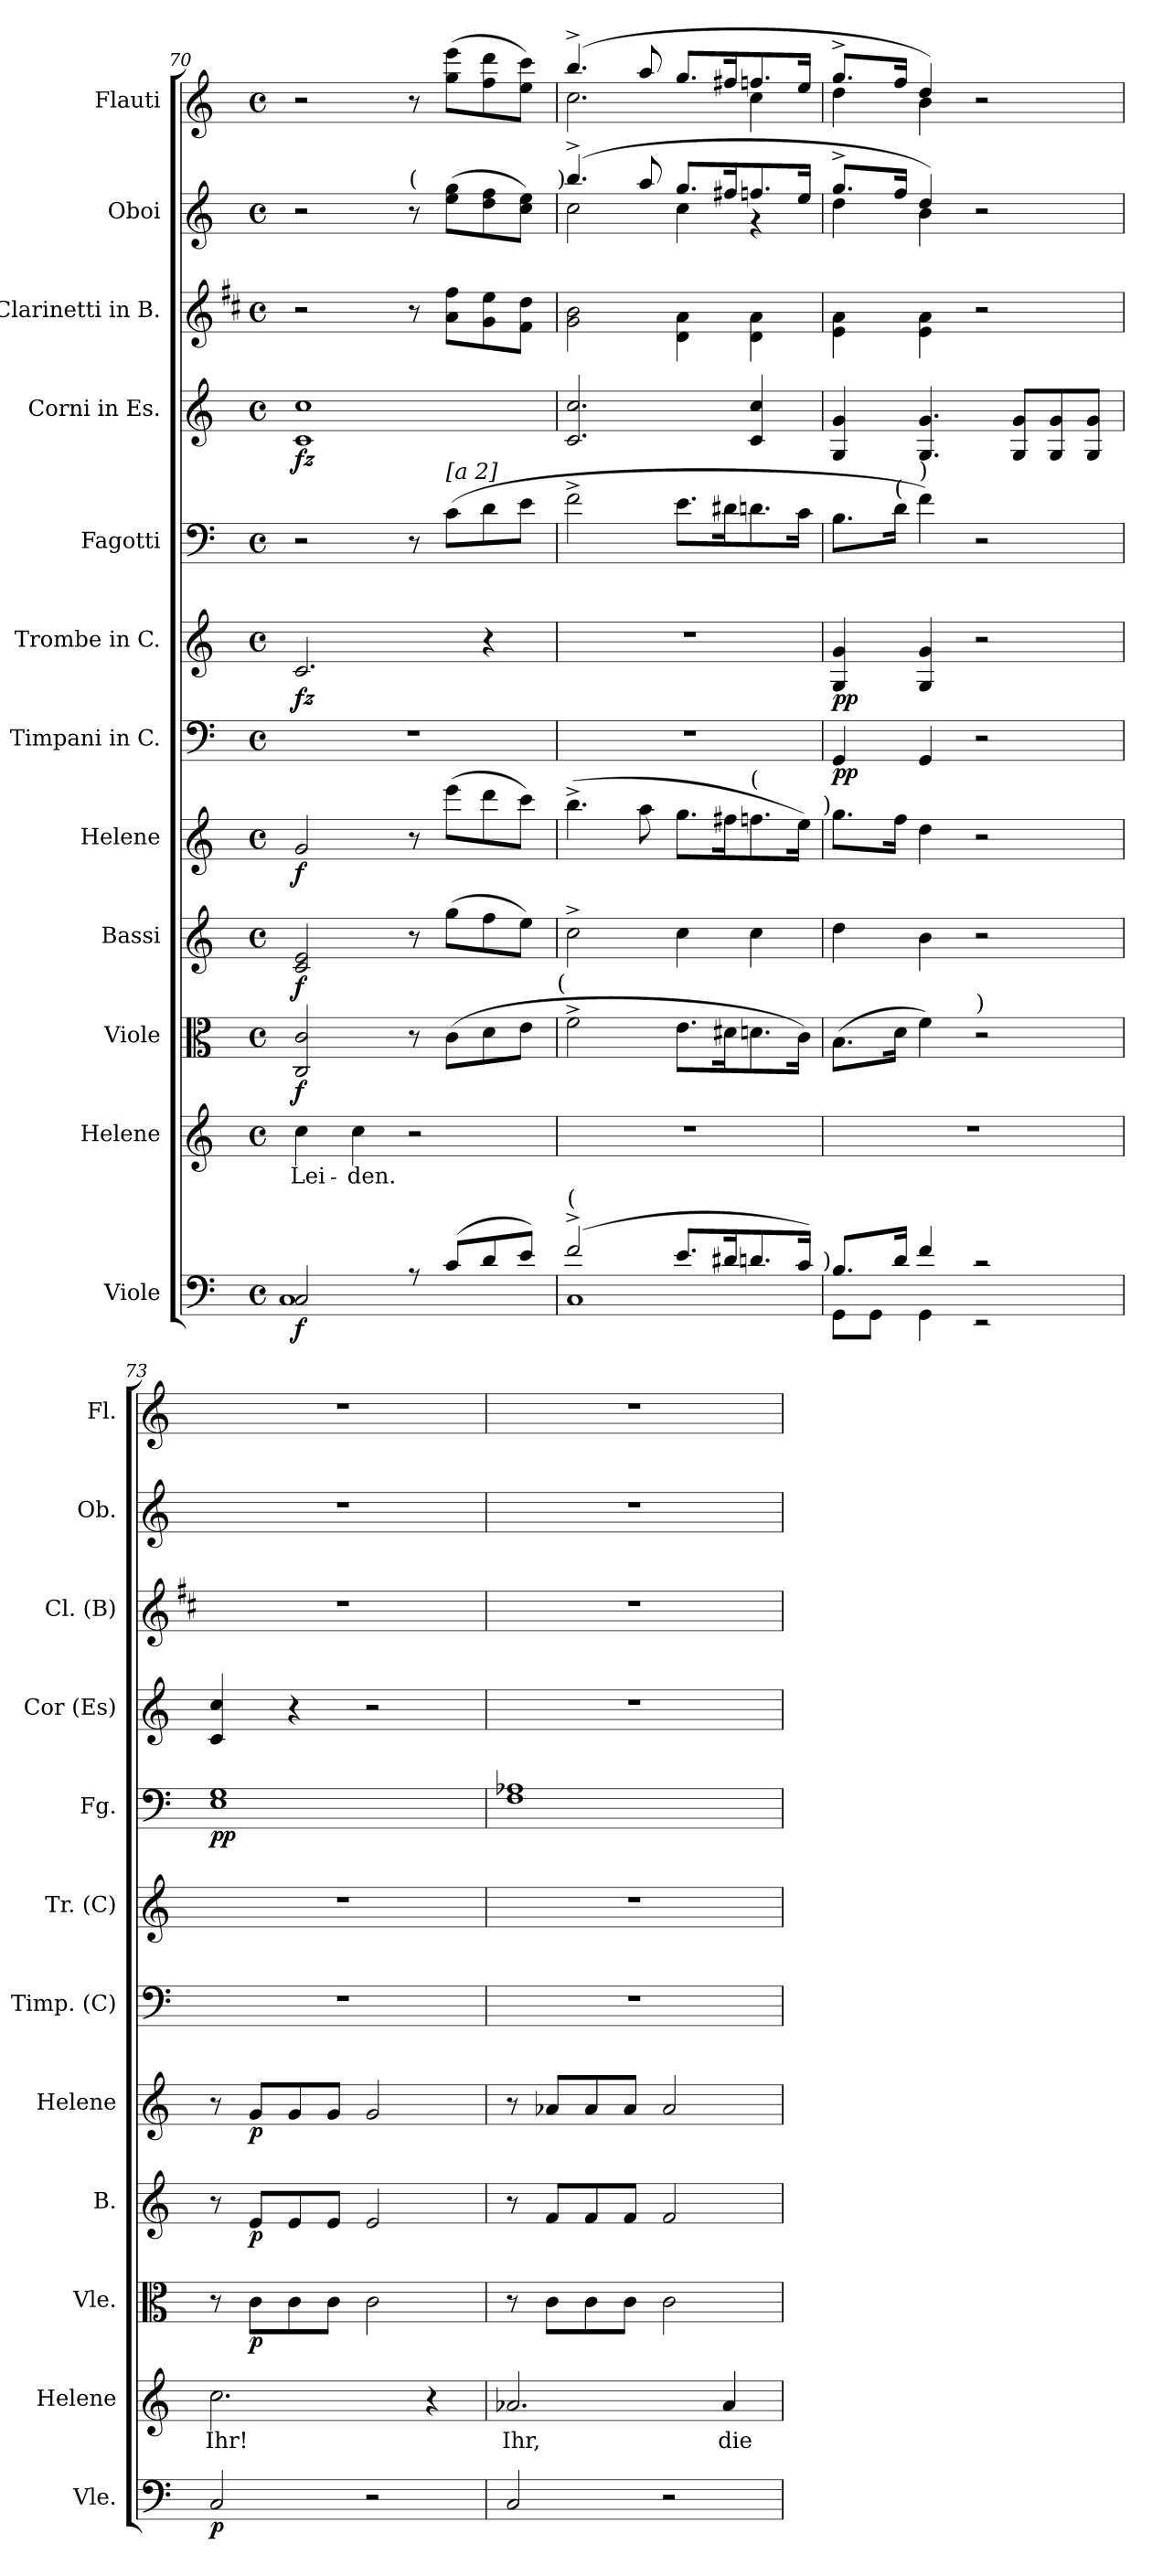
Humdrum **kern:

**kern	**dynam	**kern	**text	**kern	**dynam	**kern	**dynam	**kern	**dynam	**kern	**dynam	**kern	**dynam	**kern	**dynam	**kern	**dynam	**kern	**kern	**kern
*part12	*part12	*part11	*part11	*part10	*part10	*part9	*part9	*part8	*part8	*part7	*part7	*part6	*part6	*part5	*part5	*part4	*part4	*part3	*part2	*part1
*staff12	*staff12	*staff11	*staff11	*staff10	*staff10	*staff9	*staff9	*staff8	*staff8	*staff7	*staff7	*staff6	*staff6	*staff5	*staff5	*staff4	*staff4	*staff3	*staff2	*staff1
*I"Viole	*	*I"Helene	*	*I"Viole	*	*I"Bassi	*	*I"Helene	*	*I"Timpani in C.	*	*I"Trombe in C.	*	*I"Fagotti	*	*I"Corni in Es.	*	*I"Clarinetti in B.	*I"Oboi	*I"Flauti
*I'Vle.	*	*I'Helene	*	*I'Vle.	*	*I'B.	*	*I'Helene	*	*I'Timp. (C)	*	*I'Tr. (C)	*	*I'Fg.	*	*I'Cor (Es)	*	*I'Cl. (B)	*I'Ob.	*I'Fl.
*clefF4	*	*clefG2	*	*clefC3	*	*clefG2	*	*clefG2	*	*clefF4	*	*clefG2	*	*clefF4	*	*clefG2	*	*clefG2	*clefG2	*clefG2
*	*	*	*	*	*	*	*	*	*	*	*	*	*	*	*	*ITrd4c7	*	*ITrd1c2	*	*
*k[]	*	*k[]	*	*k[]	*	*k[]	*	*k[]	*	*k[]	*	*k[]	*	*k[]	*	*k[b-]	*	*k[]	*k[]	*k[]
*C:	*	*C:	*	*C:	*	*C:	*	*C:	*	*C:	*	*C:	*	*C:	*	*F:	*	*C:	*C:	*C:
*M4/4	*	*M4/4	*	*M4/4	*	*M4/4	*	*M4/4	*	*M4/4	*	*M4/4	*	*M4/4	*	*M4/4	*	*M4/4	*M4/4	*M4/4
*met(c)	*	*met(c)	*	*met(c)	*	*met(c)	*	*met(c)	*	*met(c)	*	*met(c)	*	*met(c)	*	*met(c)	*	*met(c)	*met(c)	*met(c)
=70	=70	=70	=70	=70	=70	=70	=70	=70	=70	=70	=70	=70	=70	=70	=70	=70	=70	=70	=70	=70
*^	*	*	*	*	*	*	*	*	*	*	*	*	*	*	*	*	*	*	*	*
!	!	!LO:DY:b	!	!	!	!LO:DY:b	!	!LO:DY:b	!	!LO:DY:b	!	!	!	!LO:DY:b	!	!	!	!LO:DY:b	!	!	!
2C/	1C	f	4cc\	Lei-	2C/ 2c/	f	2c/ 2e/	f	2g/	f	1r	.	2.c	fz	2r	.	1F 1f	fz	2r	2r	2r
.	.	.	4cc\	den.	.	.	.	.	.	.	.	.	.	.	.	.	.	.	.	.	.
!	!	!	!	!	!	!	!	!	!	!	!	!	!	!	!	!	!	!	!	!LO:TX:a:t=(	!
8r	.	.	2r	.	8r	.	8r	.	8r	.	.	.	.	.	8r	.	.	.	8r	8r	8r
!	!	!	!	!	!	!	!	!	!	!	!	!	!	!	!LO:TX:a:t=[a 2]	!	!	!	!	!	!
(>8c/L	.	.	.	.	(>8c\L	.	(>8gg\L	.	(>8eee\L	.	.	.	.	.	(>8c\L	.	.	.	8g\ 8ee\L	(>8ee\ 8gg\L	(>8gg\ 8eee\L
8d/	.	.	.	.	8d\	.	8ff\	.	8ddd\	.	.	.	4r	.	8d\	.	.	.	8f\ 8dd\	8dd\ 8ff\	8ff\ 8ddd\
8e/J)	.	.	.	.	8e\J	.	8ee\J)	.	8ccc\J)	.	.	.	.	.	8e\J	.	.	.	8e\ 8cc\J	8cc\ 8ee\J)	8ee\ 8ccc\J)
!	!	!	!	!	!	!	!	!	!	!	!	!	!	!	!	!	!	!	!	!LO:TX:a:t=)	!
!	!	!	!	!	!LO:TX:a:t=(	!	!	!	!	!	!	!	!	!	!	!	!	!	!	!	!
!!LO:PB:g=z
=71	=71	=71	=71	=71	=71	=71	=71	=71	=71	=71	=71	=71	=71	=71	=71	=71	=71	=71	=71	=71	=71
*	*	*	*	*	*	*	*	*	*	*	*	*	*	*	*	*	*	*	*	*^	*^
!LO:TX:a:t=(	!	!	!	!	!	!	!	!	!	!	!	!	!	!	!	!	!	!	!	!	!	!	!
(>2f^>/	1C	.	1r	.	2f^>\	.	2cc^>\	.	(>4.bb^>\	.	1r	.	1r	.	2f^>\	.	2.F/ 2.f/	.	2f\ 2a\	(>4.bb^>/	2cc\	(>4.bb^>/	2.cc\
.	.	.	.	.	.	.	.	.	8aa\	.	.	.	.	.	.	.	.	.	.	8aa/	.	8aa/	.
8.e/L	.	.	.	.	8.e\L	.	4cc\	.	8.gg\L	.	.	.	.	.	8.e\L	.	.	.	4c\ 4g\	8.gg/L	4cc\	8.gg/L	.
16d#X/k	.	.	.	.	16d#X\k	.	.	.	16ff#X\k	.	.	.	.	.	16d#X\k	.	.	.	.	16ff#X/k	.	16ff#X/k	.
!	!	!	!	!	!	!	!	!	!LO:TX:a:t=(	!	!	!	!	!	!	!	!	!	!	!	!	!	!
8.dn/	.	.	.	.	8.dn\	.	4cc\	.	8.ffn\	.	.	.	.	.	8.dn\	.	4F/ 4f/	.	4c\ 4g\	8.ffn/	4r	8.ffn/	4cc\
16c/Jk)	.	.	.	.	16c\Jk)	.	.	.	16ee\Jk)	.	.	.	.	.	16c\Jk	.	.	.	.	16ee/Jk	.	16ee/Jk	.
!	!	!	!	!	!	!	!	!	!LO:TX:a:t=)	!	!	!	!	!	!	!	!	!	!	!	!	!	!
!LO:TX:a:t=)	!	!	!	!	!	!	!	!	!	!	!	!	!	!	!	!	!	!	!	!	!	!	!
=72	=72	=72	=72	=72	=72	=72	=72	=72	=72	=72	=72	=72	=72	=72	=72	=72	=72	=72	=72	=72	=72	=72	=72
!	!	!	!	!	!	!	!	!	!	!	!	!LO:DY:b	!	!LO:DY:b	!	!	!	!	!	!	!	!	!
8.B/L	8GG\L	.	1r	.	(>8.B\L	.	4dd\	.	8.gg\L	.	4GG/	pp	4G/ 4g/	pp	8.B\L	.	4C/ 4c/	.	4d\ 4g\	8.gg^>/L	4dd\	8.gg^>/L	4dd\
.	8GG\J	.	.	.	.	.	.	.	.	.	.	.	.	.	.	.	.	.	.	.	.	.	.
!	!	!	!	!	!	!	!	!	!	!	!	!	!	!	!LO:TX:a:t=(	!	!	!	!	!	!	!	!
16d/Jk	.	.	.	.	16d\Jk	.	.	.	16ff\Jk	.	.	.	.	.	16d\Jk	.	.	.	.	16ff/Jk	.	16ff/Jk	.
!	!	!	!	!	!	!	!	!	!	!	!	!	!	!	!LO:TX:a:t=)	!	!	!	!	!	!	!	!
4f/	4GG\	.	.	.	4f\)	.	4b\	.	4dd\	.	4GG/	.	4G/ 4g/	.	4f\)	.	4.C/ 4.c/	.	4d\ 4g\	4dd/)	4b\	4dd/)	4b\
!	!	!	!	!	!LO:TX:a:t=)	!	!	!	!	!	!	!	!	!	!	!	!	!	!	!	!	!	!
2r	2r	.	.	.	2r	.	2r	.	2r	.	2r	.	2r	.	2r	.	.	.	2r	2r	2ryy	2r	2ryy
.	.	.	.	.	.	.	.	.	.	.	.	.	.	.	.	.	8C/ 8c/L	.	.	.	.	.	.
.	.	.	.	.	.	.	.	.	.	.	.	.	.	.	.	.	8C/ 8c/	.	.	.	.	.	.
.	.	.	.	.	.	.	.	.	.	.	.	.	.	.	.	.	8C/ 8c/J	.	.	.	.	.	.
*	*	*	*	*	*	*	*	*	*	*	*	*	*	*	*	*	*	*	*	*v	*v	*	*
*v	*v	*	*	*	*	*	*	*	*	*	*	*	*	*	*	*	*	*	*	*	*v	*v
=73	=73	=73	=73	=73	=73	=73	=73	=73	=73	=73	=73	=73	=73	=73	=73	=73	=73	=73	=73	=73
!	!LO:DY:b	!	!	!	!	!	!	!	!	!	!	!	!	!	!LO:DY:b	!	!	!	!	!
2C/	p	2.cc\	Ihr!	8r	.	8r	.	8r	.	1r	.	1r	.	1E 1G	pp	4F/ 4f/	.	1r	1r	1r
!	!	!	!	!	!LO:DY:b	!	!LO:DY:b	!	!LO:DY:b	!	!	!	!	!	!	!	!	!	!	!
.	.	.	.	8c\L	p	8e/L	p	8g/L	p	.	.	.	.	.	.	.	.	.	.	.
.	.	.	.	8c\	.	8e/	.	8g/	.	.	.	.	.	.	.	4r	.	.	.	.
.	.	.	.	8c\J	.	8e/J	.	8g/J	.	.	.	.	.	.	.	.	.	.	.	.
2r	.	.	.	2c\	.	2e/	.	2g/	.	.	.	.	.	.	.	2r	.	.	.	.
.	.	4r	.	.	.	.	.	.	.	.	.	.	.	.	.	.	.	.	.	.
=74	=74	=74	=74	=74	=74	=74	=74	=74	=74	=74	=74	=74	=74	=74	=74	=74	=74	=74	=74	=74
2C/	.	2.a-X/	Ihr,	8r	.	8r	.	8r	.	1r	.	1r	.	1F 1A-X	.	1r	.	1r	1r	1r
.	.	.	.	8c\L	.	8f/L	.	8a-X/L	.	.	.	.	.	.	.	.	.	.	.	.
.	.	.	.	8c\	.	8f/	.	8a-/	.	.	.	.	.	.	.	.	.	.	.	.
.	.	.	.	8c\J	.	8f/J	.	8a-/J	.	.	.	.	.	.	.	.	.	.	.	.
2r	.	.	.	2c\	.	2f/	.	2a-/	.	.	.	.	.	.	.	.	.	.	.	.
.	.	4a-/	die	.	.	.	.	.	.	.	.	.	.	.	.	.	.	.	.	.
=	=	=	=	=	=	=	=	=	=	=	=	=	=	=	=	=	=	=	=	=
*-	*-	*-	*-	*-	*-	*-	*-	*-	*-	*-	*-	*-	*-	*-	*-	*-	*-	*-	*-	*-
